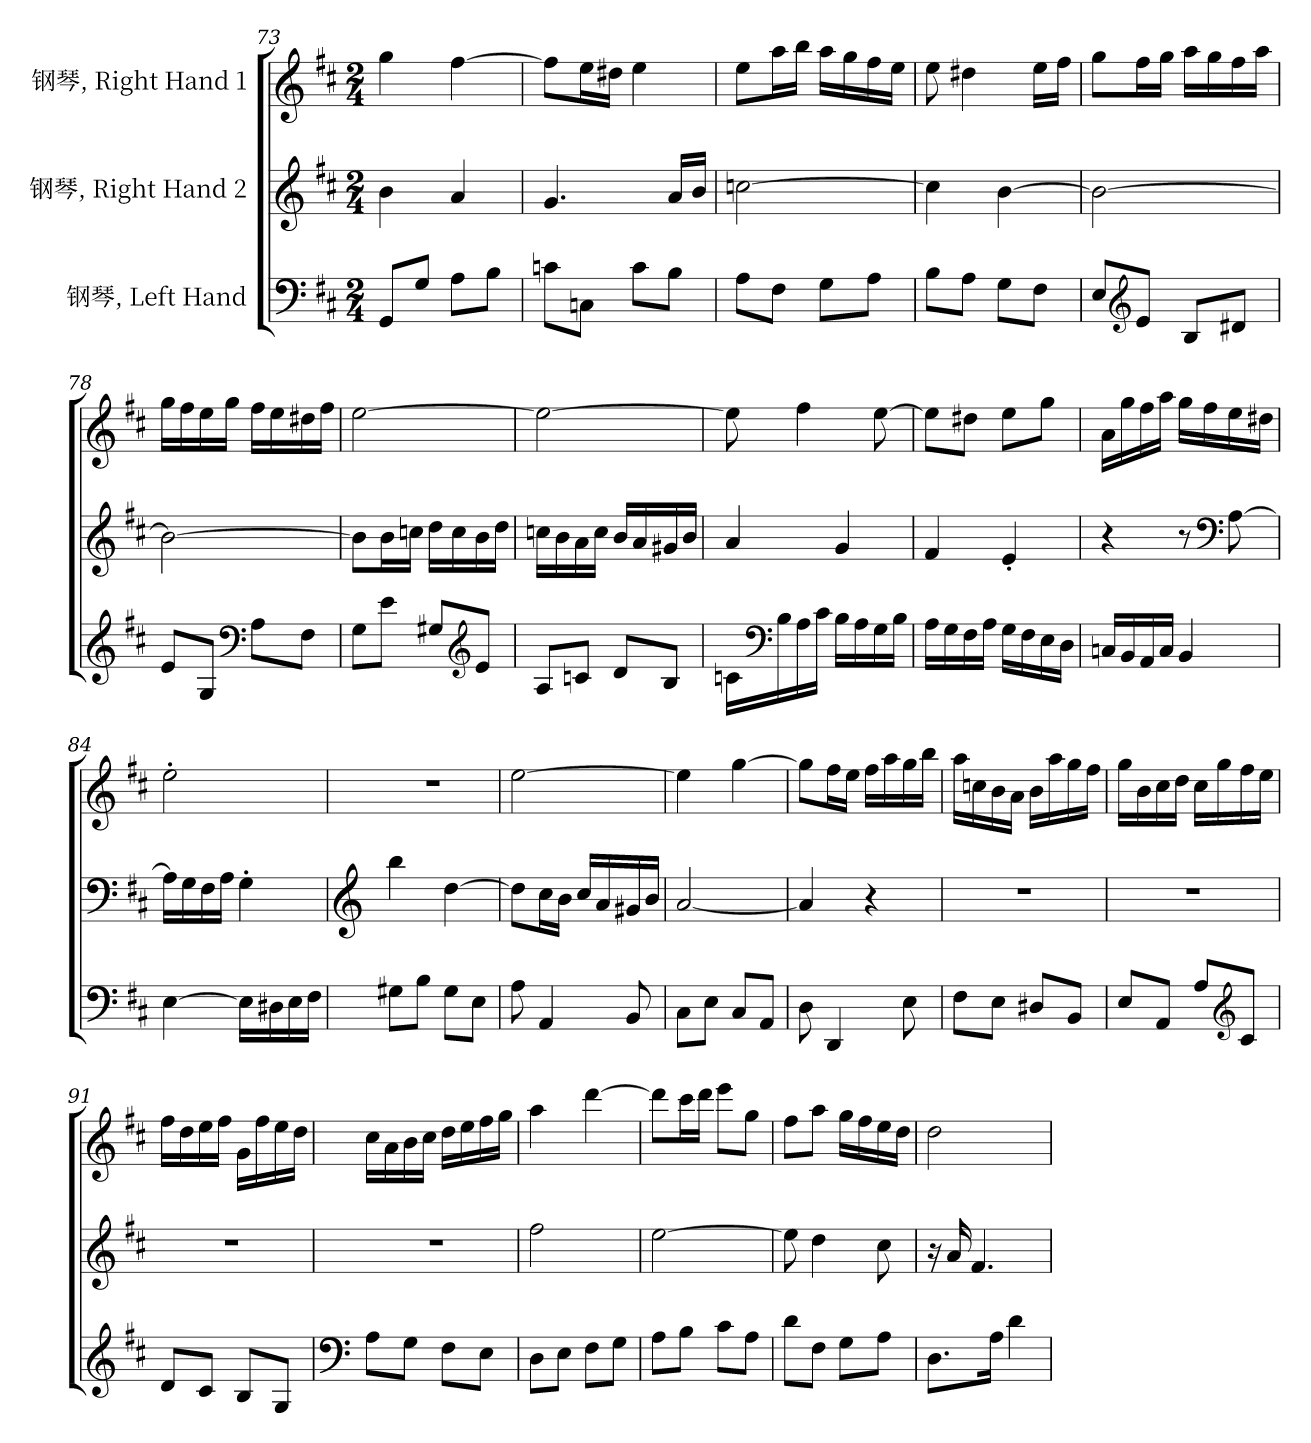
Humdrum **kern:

**kern	**kern	**kern
*part3	*part2	*part1
*staff3	*staff2	*staff1
*I"钢琴, Left Hand	*I"钢琴, Right Hand 2	*I"钢琴, Right Hand 1
*clefF4	*clefG2	*clefG2
*k[f#c#]	*k[f#c#]	*k[f#c#]
*M2/4	*M2/4	*M2/4
=73	=73	=73
8GG/L	4b\	4gg\
8G/J	.	.
8A\L	4a/	[4ff#\
8B\J	.	.
=74	=74	=74
8cn\L	4.g/	8ff#\L]
8Cn\J	.	16ee\L
.	.	16dd#X\JJ
8c\L	.	4ee\
8B\J	16a/LL	.
.	16b/JJ	.
=75	=75	=75
8A\L	[2ccn\	8ee\L
8F#\J	.	16aa\L
.	.	16bb\JJ
8G\L	.	16aa\LL
.	.	16gg\
8A\J	.	16ff#\
.	.	16ee\JJ
!!LO:LB:g=z
=76	=76	=76
8B\L	4cc\]	8ee\
8A\J	.	4dd#X\
8G\L	[4b\	.
8F#\J	.	16ee\LL
.	.	16ff#\JJ
=77	=77	=77
8E/L	2b\_	8gg\L
*clefG2	*	*
8e/J	.	16ff#\L
.	.	16gg\JJ
8B/L	.	16aa\LL
.	.	16gg\
8d#X/J	.	16ff#\
.	.	16aa\JJ
=78	=78	=78
8e/L	2b\_	16gg\LL
.	.	16ff#\
8G/J	.	16ee\
.	.	16gg\JJ
*clefF4	*	*
8A\L	.	16ff#\LL
.	.	16ee\
8F#\J	.	16dd#X\
.	.	16ff#\JJ
=79	=79	=79
8G\L	8b\L]	[2ee\
8e\J	16b\L	.
.	16ccn\JJ	.
8G#X/L	16dd\LL	.
.	16cc\	.
*clefG2	*	*
8e/J	16b\	.
.	16dd\JJ	.
!!LO:PB:g=z
=80	=80	=80
8A/L	16ccn\LL	2ee\_
.	16b\	.
8cn/J	16a\	.
.	16cc\JJ	.
8d/L	16b/LL	.
.	16a/	.
8B/J	16g#X/	.
.	16b/JJ	.
=81	=81	=81
16cn\LL	4a/	8ee\]
*clefF4	*	*
16B\	.	.
16A\	.	4ff#\
16c\JJ	.	.
16B\LL	4g/	.
16A\	.	.
16G\	.	[8ee\
16B\JJ	.	.
=82	=82	=82
16A\LL	4f#/	8ee\L]
16G\	.	.
16F#\	.	8dd#X\J
16A\JJ	.	.
16G\LL	4e'/	8ee\L
16F#\	.	.
16E\	.	8gg\J
16D\JJ	.	.
=83	=83	=83
16Cn/LL	4r	16a\LL
16BB/	.	16gg\
16AA/	.	16ff#\
16C/JJ	.	16aa\JJ
4BB/	8r	16gg\LL
.	.	16ff#\
*	*clefF4	*
.	[8A\	16ee\
.	.	16dd#X\JJ
!!LO:LB:g=z
=84	=84	=84
[4E\	16A\LL]	2ee'\
.	16G\	.
.	16F#\	.
.	16A\JJ	.
16E\LL]	4G'\	.
16D#X\	.	.
16E\	.	.
16F#\JJ	.	.
=85	=85	=85
*	*clefG2	*
8G#X\L	4bb\	2r
8B\J	.	.
8G#\L	[4dd\	.
8E\J	.	.
=86	=86	=86
8A\	8dd\L]	[2ee\
4AA/	16cc#\L	.
.	16b\JJ	.
.	16cc#/LL	.
.	16a/	.
8BB/	16g#X/	.
.	16b/JJ	.
=87	=87	=87
8C#\L	[2a/	4ee\]
8E\J	.	.
8C#/L	.	[4gg\
8AA/J	.	.
=88	=88	=88
8D\	4a/]	8gg\L]
4DD/	.	16ff#\L
.	.	16ee\JJ
.	4r	16ff#\LL
.	.	16aa\
8E\	.	16gg\
.	.	16bb\JJ
!!LO:LB:g=z
=89	=89	=89
8F#\L	2r	16aa\LL
.	.	16ccn\
8E\J	.	16b\
.	.	16a\JJ
8D#X/L	.	16b\LL
.	.	16aa\
8BB/J	.	16gg\
.	.	16ff#\JJ
=90	=90	=90
8E/L	2r	16gg\LL
.	.	16b\
8AA/J	.	16cc#\
.	.	16dd\JJ
8A/L	.	16cc#\LL
.	.	16gg\
*clefG2	*	*
8c#/J	.	16ff#\
.	.	16ee\JJ
=91	=91	=91
8d/L	2r	16ff#\LL
.	.	16dd\
8c#/J	.	16ee\
.	.	16ff#\JJ
8B/L	.	16g\LL
.	.	16ff#\
8G/J	.	16ee\
.	.	16dd\JJ
=92	=92	=92
*clefF4	*	*
8A\L	2r	16cc#\LL
.	.	16a\
8G\J	.	16b\
.	.	16cc#\JJ
8F#\L	.	16dd\LL
.	.	16ee\
8E\J	.	16ff#\
.	.	16gg\JJ
=93	=93	=93
8D\L	2ff#\	4aa\
8E\J	.	.
8F#\L	.	[4ddd\
8G\J	.	.
!!LO:LB:g=z
=94	=94	=94
8A\L	[2ee\	8ddd\L]
8B\J	.	16ccc#\L
.	.	16ddd\JJ
8c#\L	.	8eee\L
8A\J	.	8gg\J
=95	=95	=95
8d\L	8ee\]	8ff#\L
8F#\J	4dd\	8aa\J
8G\L	.	16gg\LL
.	.	16ff#\
8A\J	8cc#\	16ee\
.	.	16dd\JJ
=96	=96	=96
8.D\L	16r	2dd\
.	16a/	.
.	4.f#/	.
16A\Jk	.	.
4d\	.	.
=	=	=
*-	*-	*-
